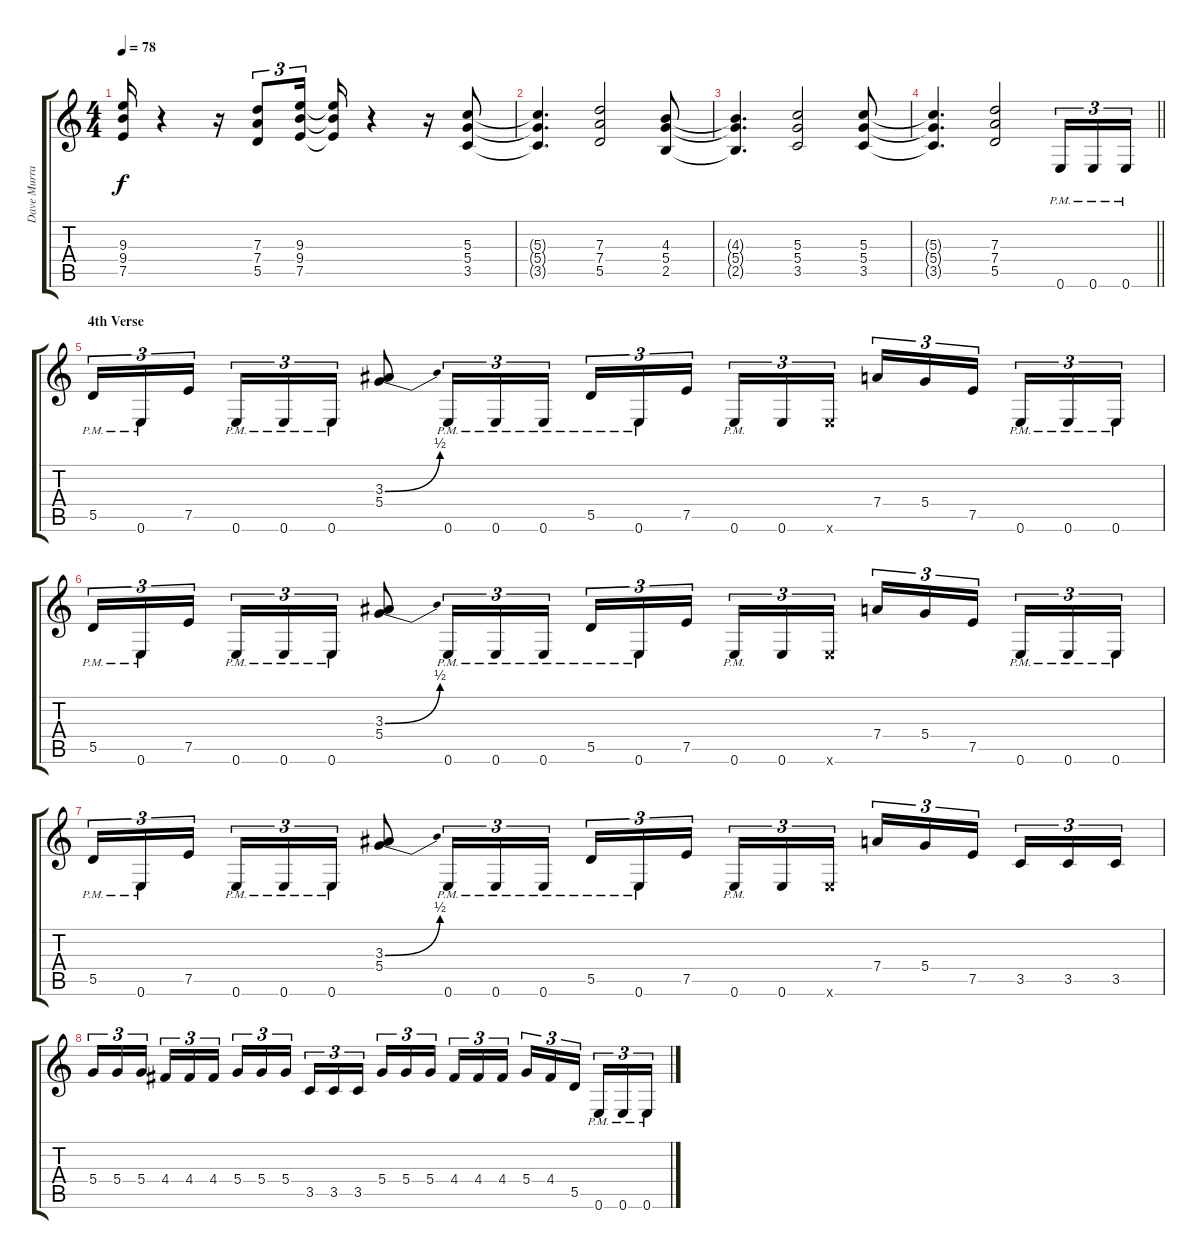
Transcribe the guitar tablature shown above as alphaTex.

\track ("Dave Murray" "Dave Murra") {instrument overdrivenguitar}
\staff {score tabs}
\tuning (E4 B3 G3 D3 A2 E2) {hide}
\ts (4 4)
\tempo 78
\clef g2
\ks c
(9.3{t} 9.4{t} 7.5{t}).16{dy f} r.4 r.16 (7.3 7.4 5.5).8{tu (3 2)} (9.3 9.4 7.5).16{tu (3 2)} (9.3{t} 9.4{t} 7.5{t}).16 r.4 r.16 (5.3 5.4 3.5).8 |
(5.3{t} 5.4{t} 3.5{t}).4{d} (7.3 7.4 5.5).2 (4.3 5.4 2.5).8 |
(4.3{t} 5.4{t} 2.5{t}).4{d} (5.3 5.4 3.5).2 (5.3 5.4 3.5).8 |
\barLineRight lightlight
(5.3{t} 5.4{t} 3.5{t}).4{d} (7.3 7.4 5.5).2 0.6{pm}.16{tu (3 2)} 0.6{pm}.16{tu (3 2)} 0.6{pm}.16{tu (3 2)} |
\section ("" "4th Verse")
5.5{pm}.16{tu (3 2)} 0.6{pm}.16{tu (3 2)} 7.5.16{tu (3 2) beam splitsecondary} 0.6{pm}.16{tu (3 2)} 0.6{pm}.16{tu (3 2)} 0.6{pm}.16{tu (3 2)} (3.3{be (bend 0 0 60 2)} 5.4).8 0.6{pm}.16{tu (3 2)} 0.6{pm}.16{tu (3 2)} 0.6{pm}.16{tu (3 2)} 5.5{pm}.16{tu (3 2)} 0.6{pm}.16{tu (3 2)} 7.5.16{tu (3 2) beam splitsecondary} 0.6{pm}.16{tu (3 2)} 0.6.16{tu (3 2)} 0.6{x}.16{tu (3 2)} 7.4.16{tu (3 2)} 5.4.16{tu (3 2)} 7.5.16{tu (3 2) beam splitsecondary} 0.6{pm}.16{tu (3 2)} 0.6{pm}.16{tu (3 2)} 0.6{pm}.16{tu (3 2)} |
5.5{pm}.16{tu (3 2)} 0.6{pm}.16{tu (3 2)} 7.5.16{tu (3 2) beam splitsecondary} 0.6{pm}.16{tu (3 2)} 0.6{pm}.16{tu (3 2)} 0.6{pm}.16{tu (3 2)} (3.3{be (bend 0 0 60 2)} 5.4).8 0.6{pm}.16{tu (3 2)} 0.6{pm}.16{tu (3 2)} 0.6{pm}.16{tu (3 2)} 5.5{pm}.16{tu (3 2)} 0.6{pm}.16{tu (3 2)} 7.5.16{tu (3 2) beam splitsecondary} 0.6{pm}.16{tu (3 2)} 0.6.16{tu (3 2)} 0.6{x}.16{tu (3 2)} 7.4.16{tu (3 2)} 5.4.16{tu (3 2)} 7.5.16{tu (3 2) beam splitsecondary} 0.6{pm}.16{tu (3 2)} 0.6{pm}.16{tu (3 2)} 0.6{pm}.16{tu (3 2)} |
5.5{pm}.16{tu (3 2)} 0.6{pm}.16{tu (3 2)} 7.5.16{tu (3 2) beam splitsecondary} 0.6{pm}.16{tu (3 2)} 0.6{pm}.16{tu (3 2)} 0.6{pm}.16{tu (3 2)} (3.3{be (bend 0 0 60 2)} 5.4).8 0.6{pm}.16{tu (3 2)} 0.6{pm}.16{tu (3 2)} 0.6{pm}.16{tu (3 2)} 5.5{pm}.16{tu (3 2)} 0.6{pm}.16{tu (3 2)} 7.5.16{tu (3 2) beam splitsecondary} 0.6{pm}.16{tu (3 2)} 0.6.16{tu (3 2)} 0.6{x}.16{tu (3 2)} 7.4.16{tu (3 2)} 5.4.16{tu (3 2)} 7.5.16{tu (3 2) beam splitsecondary} 3.5.16{tu (3 2)} 3.5.16{tu (3 2)} 3.5.16{tu (3 2)} |
5.4.16{tu (3 2)} 5.4.16{tu (3 2)} 5.4.16{tu (3 2) beam splitsecondary} 4.4.16{tu (3 2)} 4.4.16{tu (3 2)} 4.4.16{tu (3 2)} 5.4.16{tu (3 2)} 5.4.16{tu (3 2)} 5.4.16{tu (3 2) beam splitsecondary} 3.5.16{tu (3 2)} 3.5.16{tu (3 2)} 3.5.16{tu (3 2)} 5.4.16{tu (3 2)} 5.4.16{tu (3 2)} 5.4.16{tu (3 2) beam splitsecondary} 4.4.16{tu (3 2)} 4.4.16{tu (3 2)} 4.4.16{tu (3 2)} 5.4.16{tu (3 2)} 4.4.16{tu (3 2)} 5.5.16{tu (3 2) beam splitsecondary} 0.6{pm}.16{tu (3 2)} 0.6{pm}.16{tu (3 2)} 0.6{pm}.16{tu (3 2)}
